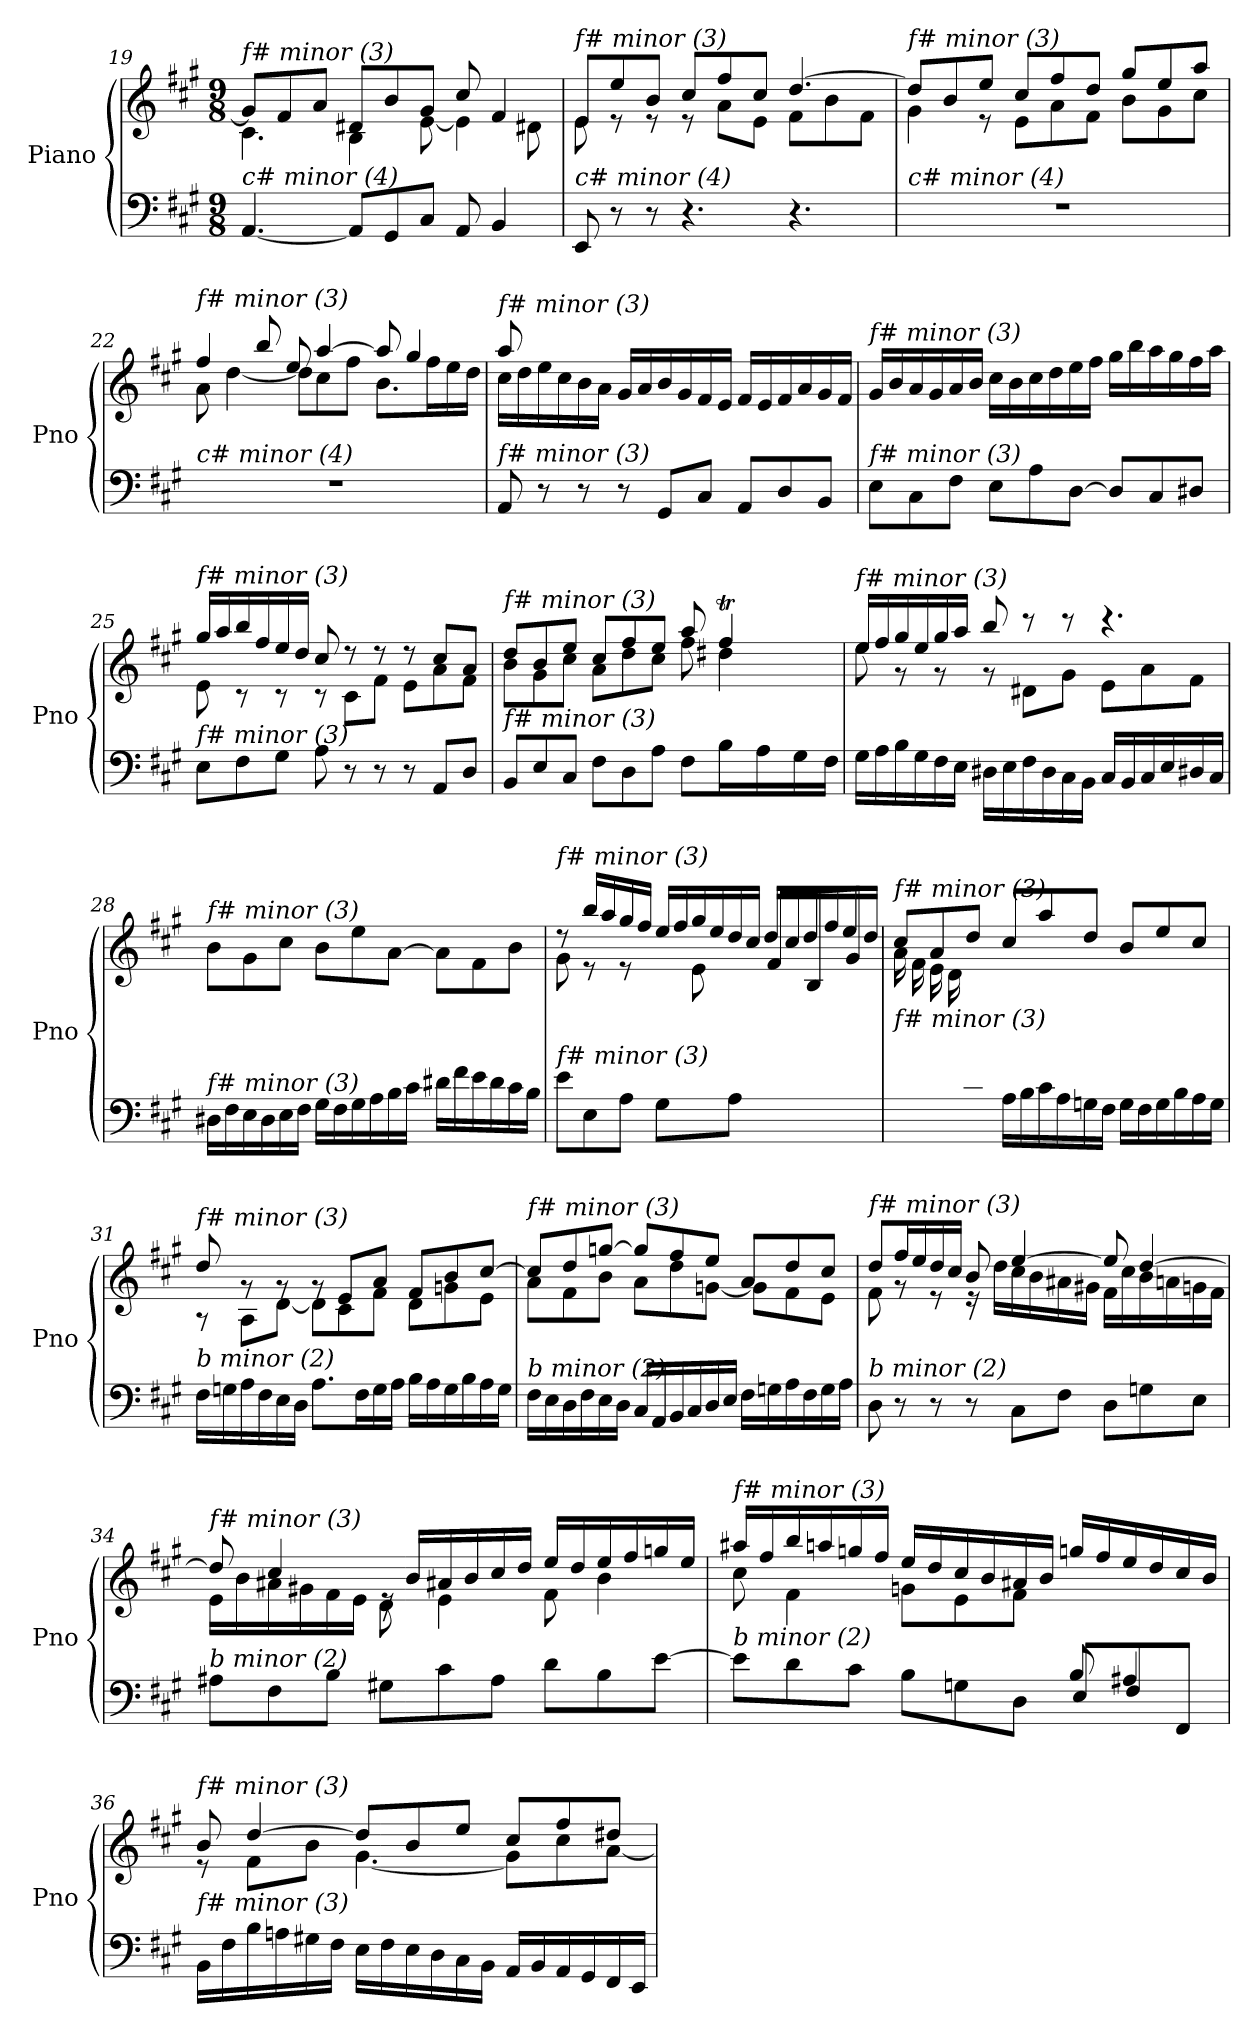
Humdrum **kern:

**kern	**kern
*part1	*part1
*staff2	*staff1
*I"Piano	*
*I'Pno	*
*clefF4	*clefG2
*k[f#c#g#]	*k[f#c#g#]
*M9/8	*M9/8
=19	=19
*	*^
!	!LO:TX:i:t=f# minor (3)	!
!LO:TX:i:t=c# minor (4)	!	!
[4.AA/	8g#/L]	4.c#\
.	8f#/	.
.	8a/J	.
8AA/L]	8d#X/L	4B\
8GG#/	8b/	.
8C#/J	8g#/J	[8e\
8AA/	8cc#/	4e\]
4BB/	4f#/	.
.	.	8d#X\
=20	=20	=20
!	!LO:TX:i:t=f# minor (3)	!
!LO:TX:i:t=c# minor (4)	!	!
8EE/	8e/L	8e\
8r	8ee/	8r
8r	8b/J	8r
4.r	8cc#/L	8r
.	8ff#/	8a\L
.	8cc#/J	8e\J
4.r	[4.dd/	8f#\L
.	.	8b\
.	.	8f#\J
!!LO:LB:g=z	!!
=21	=21	=21
!	!LO:TX:i:t=f# minor (3)	!
!LO:TX:i:t=c# minor (4)	!	!
8%9r	8dd/L]	4g#\
.	8b/	.
.	8ee/J	8r
.	8cc#/L	8e\L
.	8ff#/	8a\
.	8dd/J	8f#\J
.	8gg#/L	8b\L
.	8ee/	8g#\
.	8aa/J	8cc#\J
=22	=22	=22
!	!LO:TX:i:t=f# minor (3)	!
!LO:TX:i:t=c# minor (4)	!	!
8%9r	4ff#/	8a\
.	.	[4dd\
.	8bb/	.
.	8ee/	8dd\L]
.	[4aa/	8cc#\
.	.	8ff#\J
.	8aa/]	8.b\L
.	4gg#/	.
.	.	16ff#\L
.	.	16ee\
.	.	16dd\JJ
=23	=23	=23
*^	*	*
!	!	!LO:TX:i:t=f# minor (3)	!
!LO:TX:i:t=f# minor (3)	!	!	!
8ryy	8AA/	16cc#\LL	8aa/
.	.	16dd\	.
1ryy	8r	16ee\	1ryy
.	.	16cc#\	.
.	8r	16b\	.
.	.	16a\JJ	.
.	8r	16g#/LL	.
.	.	16a/	.
.	8GG#/L	16b/	.
.	.	16g#/	.
.	8C#/J	16f#/	.
.	.	16e/JJ	.
.	8AA/L	16f#/LL	.
.	.	16e/	.
.	8D/	16f#/	.
.	.	16a/	.
.	8BB/J	16g#/	.
.	.	16f#/JJ	.
*v	*v	*	*
*	*v	*v
!!LO:LB:g=z
=24	=24
!	!LO:TX:i:t=f# minor (3)
!LO:TX:i:t=f# minor (3)	!
8E\L	16g#/LL
.	16b/
8C#\	16a/
.	16g#/
8F#\J	16a/
.	16b/JJ
8E\L	16cc#\LL
.	16b\
8A\	16cc#\
.	16dd\
[8D\J	16ee\
.	16ff#\JJ
8D/L]	16gg#\LL
.	16bb\
8C#/	16aa\
.	16gg#\
8D#X/J	16ff#\
.	16aa\JJ
=25	=25
*	*^
!	!LO:TX:i:t=f# minor (3)	!
!LO:TX:i:t=f# minor (3)	!	!
8E\L	16gg#/LL	8e\
.	16aa/	.
8F#\	16bb/	8r
.	16ff#/	.
8G#\J	16ee/	8r
.	16dd/JJ	.
8A\	8cc#/	8r
8r	8r	8c#\L
8r	8r	8f#\J
8r	8r	8e\L
8AA/L	8cc#/L	8a\
8D/J	8a/J	8f#\J
=26	=26	=26
*^	*	*^
!	!	!LO:TX:i:t=f# minor (3)	!	!
!LO:TX:i:t=f# minor (3)	!	!	!	!
2..ryy	8BB/L	8dd/L	8b\L	2..ryy
.	8E/	8b/	8g#\	.
.	8C#/J	8ee/J	8cc#\J	.
.	8F#\L	8cc#/L	8a\L	.
.	8D\	8ff#/	8dd\	.
.	8A\J	8ee/J	8cc#\J	.
.	8F#\L	8aa/	8ff#\	.
4ryy	16B\L	4ff#T/	4dd#X\	32gg#yy
.	.	.	.	32ff#yy
.	16A\	.	.	32gg#yy
.	.	.	.	32ff#yy
.	16G#\	.	.	32gg#yy
.	.	.	.	16.ff#yy
.	16F#\JJ	.	.	.
*	*	*	*v	*v
!!LO:LB:g=z
=27	=27	=27	=27
!	!	!LO:TX:i:t=f# minor (3)	!
!LO:TX:i:t=f# minor (3)	!	!	!
*v	*v	*	*
16G#\LL	16ee/LL	8ee\
16A\	16ff#/	.
16B\	16gg#/	8r
16G#\	16ee/	.
16F#\	16gg#/	8r
16E\JJ	16aa/JJ	.
16D#X\LL	8bb/	8r
16E\	.	.
16F#\	8r	8d#X\L
16D#\	.	.
16C#\	8r	8g#\J
16BB\JJ	.	.
16C#/LL	4.r	8e\L
16BB/	.	.
16C#/	.	8a\
16E/	.	.
16D#X/	.	8f#\J
16C#/JJ	.	.
*	*v	*v
=28	=28
!	!LO:TX:i:t=f# minor (3)
!LO:TX:i:t=f# minor (3)	!
16D#X\LL	8b\L
16F#\	.
16E\	8g#\
16D#\	.
16E\	8cc#\J
16F#\JJ	.
16G#\LL	8b\L
16F#\	.
16G#\	8ee\
16A\	.
16B\	[8a\J
16c#\JJ	.
16d#X\LL	8a\L]
16f#\	.
16e\	8f#\
16d#\	.
16c#\	8b\J
16B\JJ	.
!!LO:LB:g=z
=29	=29
*^	*^
*	*	*	*^
!	!	!LO:TX:i:t=f# minor (3)	!	!
!LO:TX:i:t=f# minor (3)	!	!	!	!
4.ryy	8e\L	8rdd	8g#\	2ryy
.	8E\	16bb/LL	8r	.
.	.	16aa/	.	.
.	8A\J	16gg#/	8r	.
.	.	16ff#/JJ	.	.
2.ryy	8G#\L	16ee/LL	2.ryy	.
.	.	16ff#/	.	.
.	8ryy	16gg#/	.	8e\
.	.	16ee/	.	.
.	8A\J	16dd/	.	8ryy
.	.	16cc#/JJ	.	.
.	4.ryy	16dd/LL	.	8f#/L
.	.	16cc#/	.	.
.	.	16dd/	.	8B/
.	.	16ff#/	.	.
.	.	16ee/	.	8g#/J
.	.	16dd/JJ	.	.
*v	*v	*	*	*
*	*	*v	*v
=30	=30	=30
!	!LO:TX:i:t=f# minor (3)	!
!LO:TX:i:t=f# minor (3)	!	!
4ryy	8cc#/L	16a\LL
.	.	16f#\
.	8a/	16e\
.	.	16d\
16c#/	8dd/J	2..ryy
16B/JJ	.	.
16A\LL	8cc#/L	.
16B\	.	.
16c#\	8aa/	.
16A\	.	.
16Gn\	8dd/J	.
16F#\JJ	.	.
16G\LL	8b/L	.
16F#\	.	.
16G\	8ee/	.
16B\	.	.
16A\	8cc#/J	.
16G\JJ	.	.
!!LO:PB:g=z	!!
=31	=31	=31
!	!LO:TX:i:t=f# minor (3)	!
!LO:TX:i:t=b minor (2)	!	!
16F#\LL	8dd/	8r
16Gn\	.	.
16A\	8rg	8A\L
16F#\	.	.
16E\	8rg	[8d\J
16D\JJ	.	.
8.A\L	8rg	8d\L]
.	8e/L	8c#\
16F#\L	.	.
16G\	8a/J	8f#\J
16A\JJ	.	.
16B\LL	8f#/L	8d\L
16A\	.	.
16G\	8b/	8gn\
16B\	.	.
16A\	[8cc#/J	8e\J
16G\JJ	.	.
!!LO:LB:g=z	!!
=32	=32	=32
!	!LO:TX:i:t=f# minor (3)	!
!LO:TX:i:t=b minor (2)	!	!
16F#\LL	8cc#/L]	8a\L
16E\	.	.
16D\	8dd/	8f#\
16F#\	.	.
16E\	[8ggn/J	8b\J
16D\JJ	.	.
16C#/LL	8gg/L]	8a\L
16AA/	.	.
16BB/	8ff#/	8dd\
16C#/	.	.
16D/	8ee/J	[8gn\J
16E/JJ	.	.
16F#\LL	8a/L	8g\L]
16Gn\	.	.
16A\	8dd/	8f#\
16F#\	.	.
16G\	8cc#/J	8e\J
16A\JJ	.	.
=33	=33	=33
!	!LO:TX:i:t=f# minor (3)	!
!LO:TX:i:t=b minor (2)	!	!
8D\	8dd/L	8f#\
8r	16ff#/L	8r
.	16ee/	.
8r	16dd/	8r
.	16cc#/JJ	.
8r	8b/	16r
.	.	16dd\LL
8C#\L	[4ee/	16cc#\
.	.	16b\
8F#\J	.	16a#X\
.	.	16g#X\JJ
8D\L	8ee/]	16f#\LL
.	.	16cc#\
8Gn\	[4dd/	16b\
.	.	16an\
8E\J	.	16gn\
.	.	16f#\JJ
!!LO:LB:g=z	!!
=34	=34	=34
!	!LO:TX:i:t=f# minor (3)	!
!LO:TX:i:t=b minor (2)	!	!
8A#X\L	8dd/]	16e\LL
.	.	16b\
8F#\	4cc#/	16a#X\
.	.	16g#X\
8B\J	.	16f#\
.	.	16e\JJ
8G#X\L	16re	8d\
.	16b/LL	.
8c#\	16a#X/	4e\
.	16b/	.
8A#\J	16cc#/	.
.	16dd/JJ	.
8d\L	16ee/LL	8f#\
.	16dd/	.
8B\	16ee/	4b\
.	16ff#/	.
[8e\J	16ggn/	.
.	16ee/JJ	.
=35	=35	=35
*^	*	*
!	!	!LO:TX:i:t=f# minor (3)	!
!LO:TX:i:t=b minor (2)	!	!	!
2.ryy	8e\L]	16aa#X/LL	8cc#\
.	.	16ff#/	.
.	8d\	16bb/	4f#\
.	.	16aan/	.
.	8c#\J	16ggn/	.
.	.	16ff#/JJ	.
.	8B\L	16ee/LL	8gn\L
.	.	16dd/	.
.	8Gn\	16cc#/	8e\
.	.	16b/	.
.	8D\J	16a#X/	8f#\J
.	.	16b/JJ	.
8B/	8E/L	16ggn/LL	4.ryy
.	.	16ff#/	.
4A#X/	8F#/	16ee/	.
.	.	16dd/	.
.	8FF#/J	16cc#/	.
.	.	16b/JJ	.
*v	*v	*	*
!!LO:LB:g=z	!!
=36	=36	=36
!	!LO:TX:i:t=f# minor (3)	!
!LO:TX:i:t=f# minor (3)	!	!
16BB\LL	8b/	8r
16F#\	.	.
16B\	[4dd/	8f#\L
16An\	.	.
16G#X\	.	8b\J
16F#\JJ	.	.
16E\LL	8dd/L]	[4.g#\
16F#\	.	.
16E\	8b/	.
16D\	.	.
16C#\	8ee/J	.
16BB\JJ	.	.
16AA/LL	8cc#/L	8g#\L]
16BB/	.	.
16AA/	8ff#/	8cc#\
16GG#/	.	.
16FF#/	8dd#X/J	[8a\J
16EE/JJ	.	.
*	*v	*v
=	=
*-	*-
